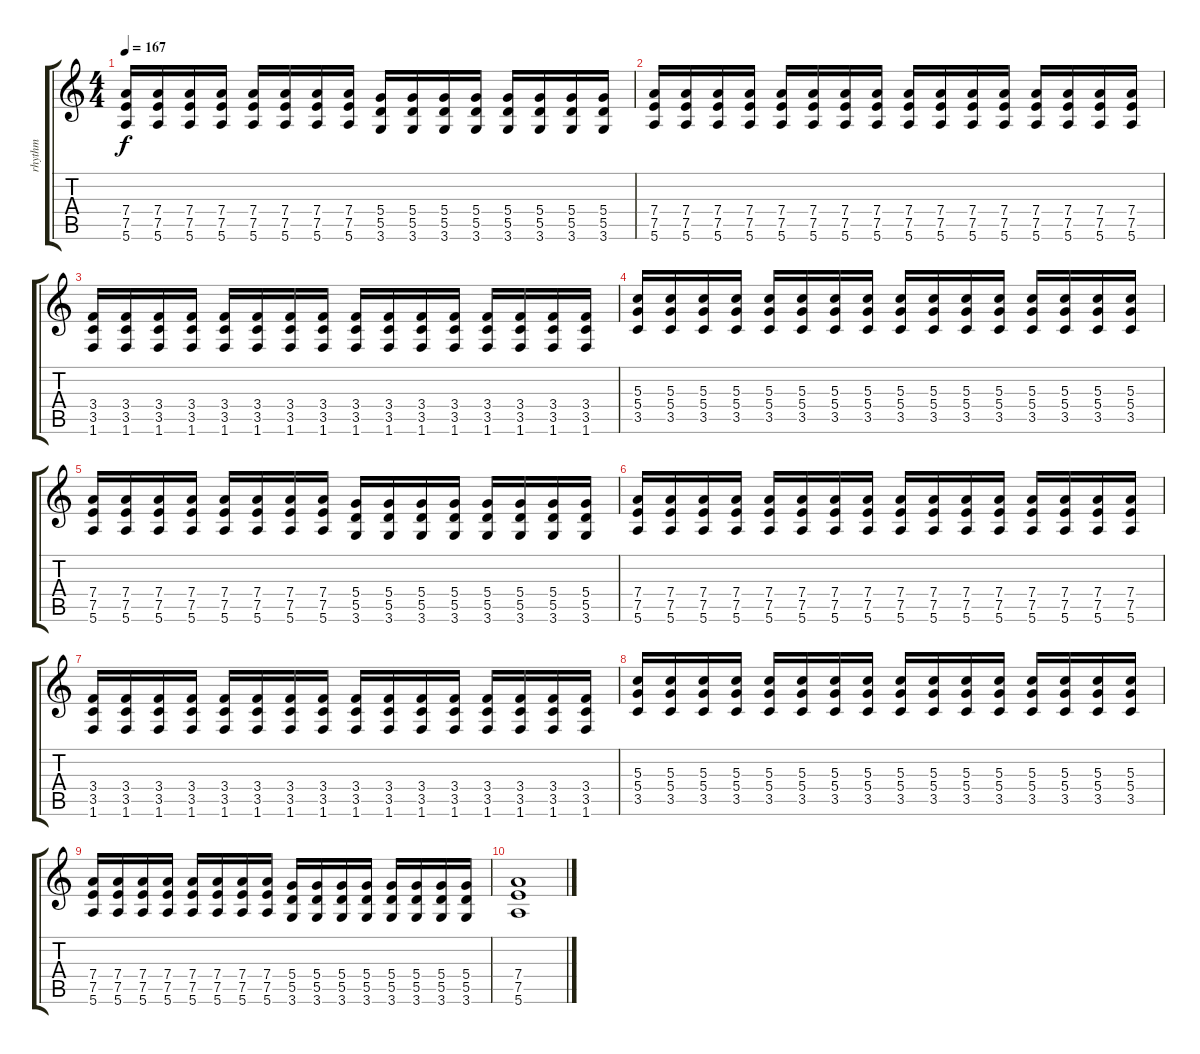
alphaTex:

\track ("rhythm " "rhythm ") {instrument electricguitarjazz}
\staff {score tabs}
\tuning (E4 B3 G3 D3 A2 E2) {hide}
\ts (4 4)
\tempo 167
\clef g2
\ks c
(7.4 7.5 5.6).16{dy f} (7.4 7.5 5.6).16 (7.4 7.5 5.6).16 (7.4 7.5 5.6).16 (7.4 7.5 5.6).16 (7.4 7.5 5.6).16 (7.4 7.5 5.6).16 (7.4 7.5 5.6).16 (5.4 5.5 3.6).16 (5.4 5.5 3.6).16 (5.4 5.5 3.6).16 (5.4 5.5 3.6).16 (5.4 5.5 3.6).16 (5.4 5.5 3.6).16 (5.4 5.5 3.6).16 (5.4 5.5 3.6).16 |
(7.4 7.5 5.6).16 (7.4 7.5 5.6).16 (7.4 7.5 5.6).16 (7.4 7.5 5.6).16 (7.4 7.5 5.6).16 (7.4 7.5 5.6).16 (7.4 7.5 5.6).16 (7.4 7.5 5.6).16 (7.4 7.5 5.6).16 (7.4 7.5 5.6).16 (7.4 7.5 5.6).16 (7.4 7.5 5.6).16 (7.4 7.5 5.6).16 (7.4 7.5 5.6).16 (7.4 7.5 5.6).16 (7.4 7.5 5.6).16 |
(3.4 3.5 1.6).16 (3.4 3.5 1.6).16 (3.4 3.5 1.6).16 (3.4 3.5 1.6).16 (3.4 3.5 1.6).16 (3.4 3.5 1.6).16 (3.4 3.5 1.6).16 (3.4 3.5 1.6).16 (3.4 3.5 1.6).16 (3.4 3.5 1.6).16 (3.4 3.5 1.6).16 (3.4 3.5 1.6).16 (3.4 3.5 1.6).16 (3.4 3.5 1.6).16 (3.4 3.5 1.6).16 (3.4 3.5 1.6).16 |
(5.3 5.4 3.5).16 (5.3 5.4 3.5).16 (5.3 5.4 3.5).16 (5.3 5.4 3.5).16 (5.3 5.4 3.5).16 (5.3 5.4 3.5).16 (5.3 5.4 3.5).16 (5.3 5.4 3.5).16 (5.3 5.4 3.5).16 (5.3 5.4 3.5).16 (5.3 5.4 3.5).16 (5.3 5.4 3.5).16 (5.3 5.4 3.5).16 (5.3 5.4 3.5).16 (5.3 5.4 3.5).16 (5.3 5.4 3.5).16 |
(7.4 7.5 5.6).16 (7.4 7.5 5.6).16 (7.4 7.5 5.6).16 (7.4 7.5 5.6).16 (7.4 7.5 5.6).16 (7.4 7.5 5.6).16 (7.4 7.5 5.6).16 (7.4 7.5 5.6).16 (5.4 5.5 3.6).16 (5.4 5.5 3.6).16 (5.4 5.5 3.6).16 (5.4 5.5 3.6).16 (5.4 5.5 3.6).16 (5.4 5.5 3.6).16 (5.4 5.5 3.6).16 (5.4 5.5 3.6).16 |
(7.4 7.5 5.6).16 (7.4 7.5 5.6).16 (7.4 7.5 5.6).16 (7.4 7.5 5.6).16 (7.4 7.5 5.6).16 (7.4 7.5 5.6).16 (7.4 7.5 5.6).16 (7.4 7.5 5.6).16 (7.4 7.5 5.6).16 (7.4 7.5 5.6).16 (7.4 7.5 5.6).16 (7.4 7.5 5.6).16 (7.4 7.5 5.6).16 (7.4 7.5 5.6).16 (7.4 7.5 5.6).16 (7.4 7.5 5.6).16 |
(3.4 3.5 1.6).16 (3.4 3.5 1.6).16 (3.4 3.5 1.6).16 (3.4 3.5 1.6).16 (3.4 3.5 1.6).16 (3.4 3.5 1.6).16 (3.4 3.5 1.6).16 (3.4 3.5 1.6).16 (3.4 3.5 1.6).16 (3.4 3.5 1.6).16 (3.4 3.5 1.6).16 (3.4 3.5 1.6).16 (3.4 3.5 1.6).16 (3.4 3.5 1.6).16 (3.4 3.5 1.6).16 (3.4 3.5 1.6).16 |
(5.3 5.4 3.5).16 (5.3 5.4 3.5).16 (5.3 5.4 3.5).16 (5.3 5.4 3.5).16 (5.3 5.4 3.5).16 (5.3 5.4 3.5).16 (5.3 5.4 3.5).16 (5.3 5.4 3.5).16 (5.3 5.4 3.5).16 (5.3 5.4 3.5).16 (5.3 5.4 3.5).16 (5.3 5.4 3.5).16 (5.3 5.4 3.5).16 (5.3 5.4 3.5).16 (5.3 5.4 3.5).16 (5.3 5.4 3.5).16 |
(7.4 7.5 5.6).16 (7.4 7.5 5.6).16 (7.4 7.5 5.6).16 (7.4 7.5 5.6).16 (7.4 7.5 5.6).16 (7.4 7.5 5.6).16 (7.4 7.5 5.6).16 (7.4 7.5 5.6).16 (5.4 5.5 3.6).16 (5.4 5.5 3.6).16 (5.4 5.5 3.6).16 (5.4 5.5 3.6).16 (5.4 5.5 3.6).16 (5.4 5.5 3.6).16 (5.4 5.5 3.6).16 (5.4 5.5 3.6).16 |
(7.4 7.5 5.6).1
